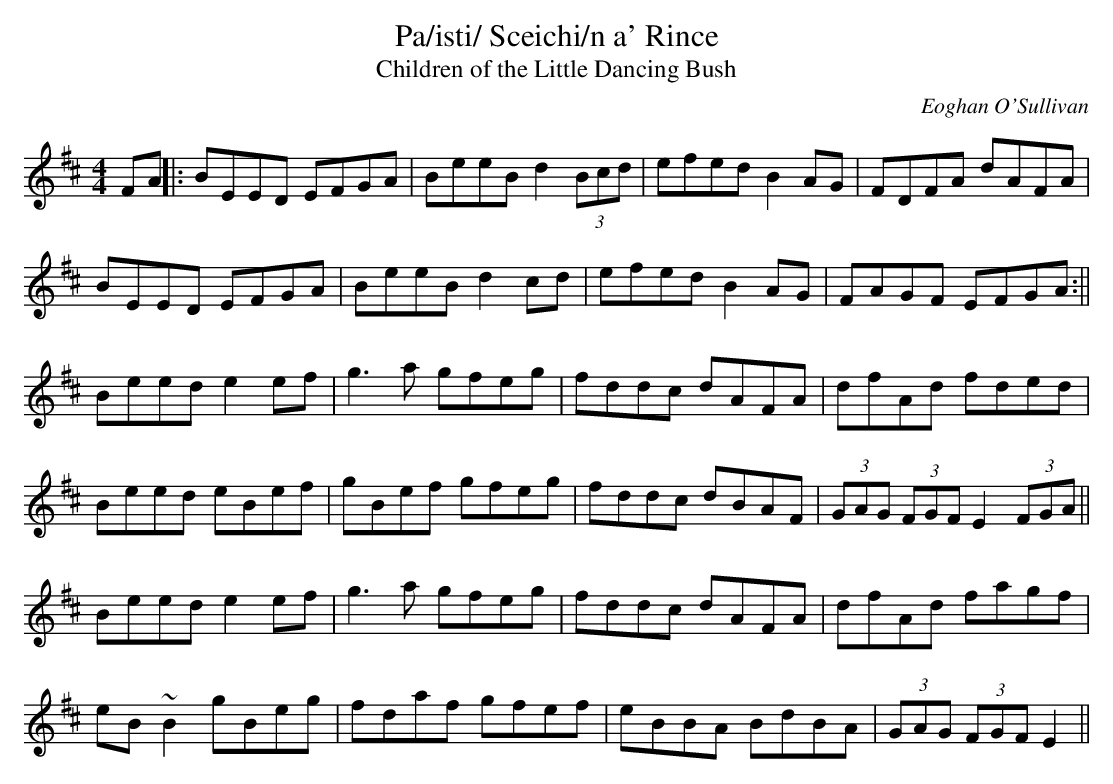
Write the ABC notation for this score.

X:1
T:Pa/isti/ Sceichi/n a' Rince
T:Children of the Little Dancing Bush
C:Eoghan O'Sullivan
M:4/4
L:1/8
K:Edor
FA||:BEED EFGA|BeeB d2 (3Bcd|efed B2 AG|FDFA dAFA|
BEED EFGA|BeeB d2 cd|efed B2 AG|FAGF EFGA:||
Beed e2 ef|g3 a gfeg|fddc dAFA|dfAd fded|
Beed eBef|gBef gfeg|fddc dBAF|(3GAG (3FGF E2 (3FGA||
Beed e2 ef|g3 a gfeg|fddc dAFA|dfAd fagf|
eB ~B2 gBeg|fdaf gfef|eBBA BdBA|(3GAG (3FGF E2||
